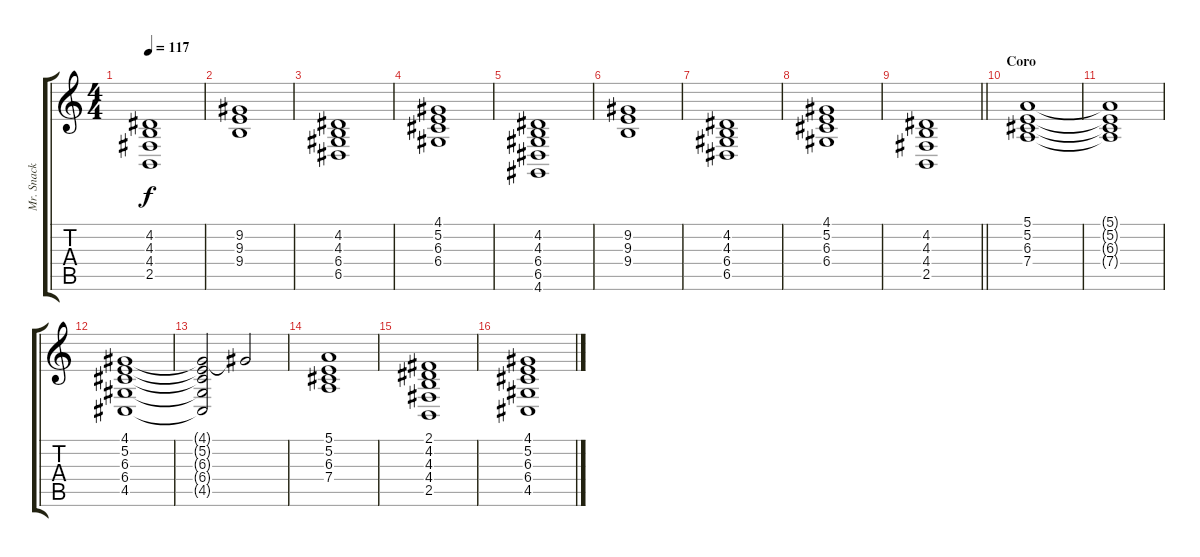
\track ("Mr. Snack" "Mr. Snack") {instrument pad7halo}
\staff {score tabs}
\tuning (E4 B3 G3 D3 A2 E2) {hide}
\ts (4 4)
\tempo 117
\clef g2
\ks c
(4.2 4.3 4.4 2.5).1{dy f} |
(9.2 9.3 9.4).1 |
(4.2 4.3 6.4 6.5).1 |
(4.1 5.2 6.3 6.4).1 |
(4.2 4.3 6.4 6.5 4.6).1 |
(9.2 9.3 9.4).1 |
(4.2 4.3 6.4 6.5).1 |
(4.1 5.2 6.3 6.4).1 |
\barLineRight lightlight
(4.2 4.3 4.4 2.5).1 |
\section ("" "Coro")
(5.1 5.2 6.3 7.4).1 |
(5.1{t} 5.2{t} 6.3{t} 7.4{t}).1 |
(4.1 5.2 6.3 6.4 4.5).1 |
(4.1{t} 5.2{t} 6.3{t} 6.4{t} 4.5{t}).2 4.1{t}.2 |
(5.1 5.2 6.3 7.4).1 |
(2.1 4.2 4.3 4.4 2.5).1 |
(4.1 5.2 6.3 6.4 4.5).1
